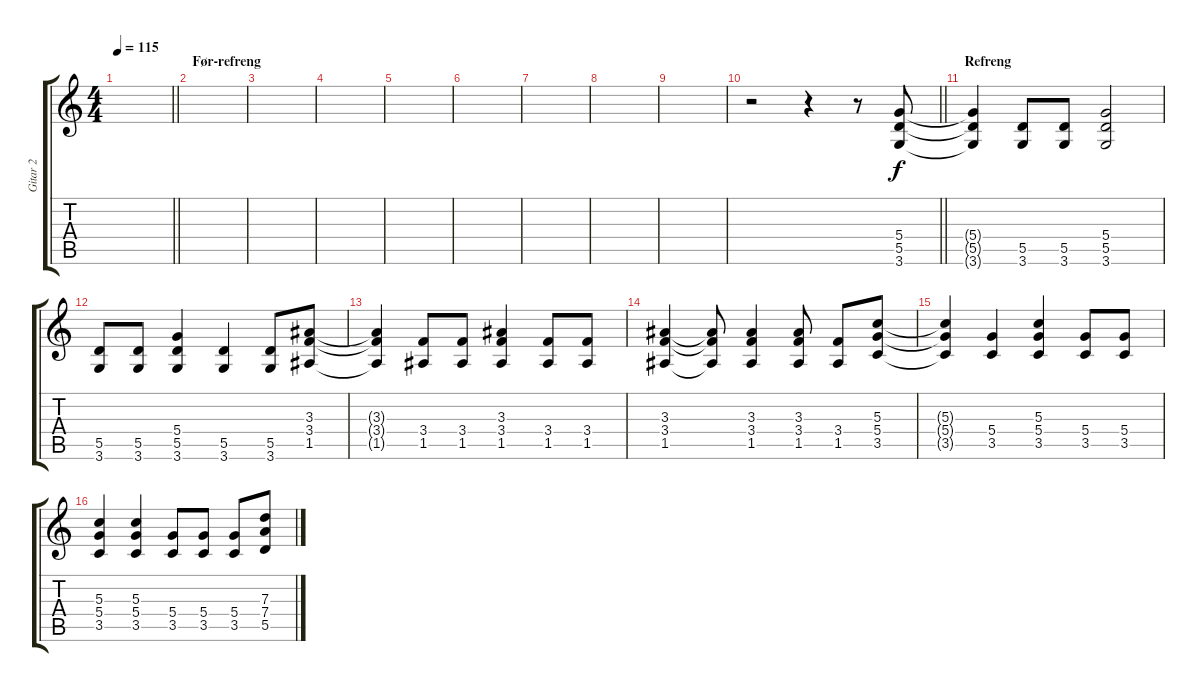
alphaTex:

\track ("Gitar 2" "Gitar 2") {instrument overdrivenguitar}
\staff {score tabs}
\tuning (E4 B3 G3 D3 A2 E2) {hide}
\ts (4 4)
\tempo 115
\clef g2
\barLineRight lightlight
\ks c
|
\section ("" "Før-refreng")
|
|
|
|
|
|
|
|
\barLineRight lightlight
r.2 r.4 r.8 (5.4 5.5 3.6).8{volume 8} |
\section ("" "Refreng")
(5.4{t} 5.5{t} 3.6{t}).4 (5.5 3.6).8 (5.5 3.6).8 (5.4 5.5 3.6).2 |
(5.5 3.6).8 (5.5 3.6).8 (5.4 5.5 3.6).4 (5.5 3.6).4 (5.5 3.6).8 (3.3 3.4 1.5).8 |
(3.3{t} 3.4{t} 1.5{t}).4 (3.4 1.5).8 (3.4 1.5).8 (3.3 3.4 1.5).4 (3.4 1.5).8 (3.4 1.5).8 |
(3.3 3.4 1.5).4 (3.3{t} 3.4{t} 1.5{t}).8 (3.3 3.4 1.5).4 (3.3 3.4 1.5).8 (3.4 1.5).8 (5.3 5.4 3.5).8 |
(5.3{t} 5.4{t} 3.5{t}).4 (5.4 3.5).4 (5.3 5.4 3.5).4 (5.4 3.5).8 (5.4 3.5).8 |
(5.3 5.4 3.5).4 (5.3 5.4 3.5).4 (5.4 3.5).8 (5.4 3.5).8 (5.4 3.5).8 (7.3 7.4 5.5).8
